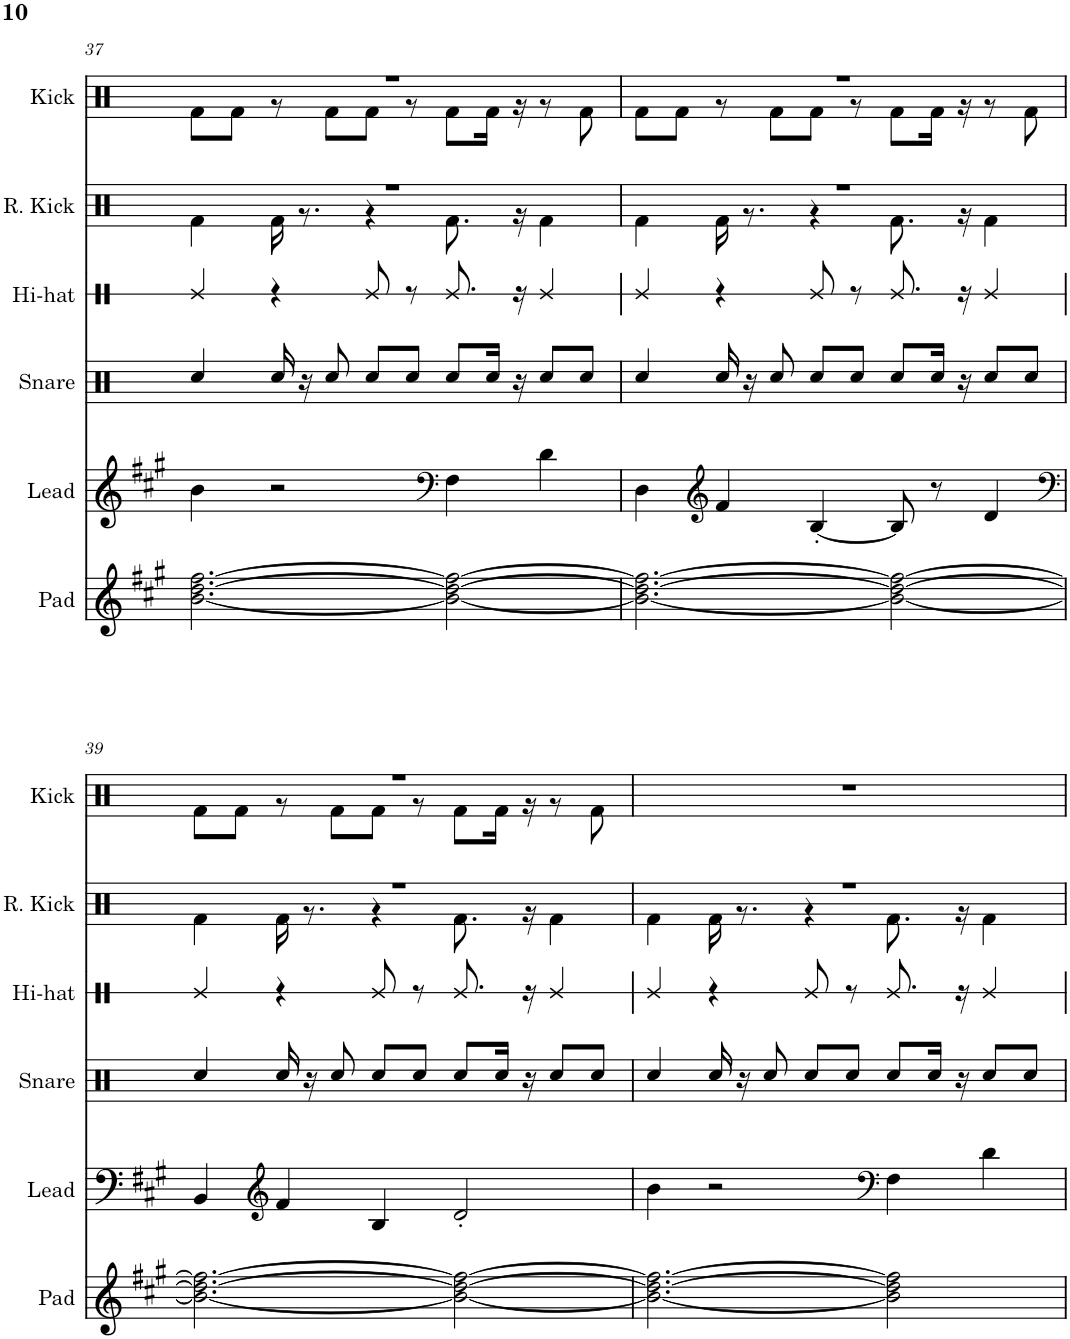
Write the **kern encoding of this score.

**kern	**kern	**kern	**kern	**kern	**kern
*part6	*part5	*part4	*part3	*part2	*part1
*staff6	*staff5	*staff4	*staff3	*staff2	*staff1
*I"Pad	*I"Lead	*I"Snare	*I"Hi-hat	*I"Reverb Kick	*I"Kick
*I'Pad	*I'Lead	*I'Snare	*I'Hi-hat	*I'R. Kick	*I'Kick
!!LO:PB:g=z
*clefG2	*clefG2	*clefX	*clefX	*clefX	*clefX
*k[f#c#g#]	*k[f#c#g#]	*k[f#c#g#]	*k[f#c#g#]	*k[f#c#g#]	*k[f#c#g#]
*M5/4	*M5/4	*M5/4	*M5/4	*M5/4	*M5/4
=37	=37	=37	=37	=37	=37
*	*	*	*	*^	*^
[2.b\ [2.dd\ [2.ff#\	4b\	4Rcc/	4Re/	4%5r	4Rf\	4%5r	8Rf\L
.	.	.	.	.	.	.	8Rf\J
.	2r	16Rcc/	4r	.	16Rf\	.	8r
.	.	16r	.	.	8.r	.	.
.	.	8Rcc/	.	.	.	.	8Rf\L
.	.	8Rcc/L	8Re/	.	4r	.	8Rf\J
.	.	8Rcc/J	8r	.	.	.	8r
*	*clefF4	*	*	*	*	*	*
2b\_ 2dd\_ 2ff#\_	4F#\	8Rcc/L	8.Re/	.	8.Rf\	.	8Rf\L
.	.	16Rcc/Jk	.	.	.	.	16Rf\Jk
.	.	16r	16r	.	16r	.	16r
.	4d\	8Rcc/L	4Re/	.	4Rf\	.	8r
.	.	8Rcc/J	.	.	.	.	8Rf\
=38	=38	=38	=38	=38	=38	=38	=38
2.b\_ 2.dd\_ 2.ff#\_	4D\	4Rcc/	4Re/	4%5r	4Rf\	4%5r	8Rf\L
.	.	.	.	.	.	.	8Rf\J
*	*clefG2	*	*	*	*	*	*
.	4f#/	16Rcc/	4r	.	16Rf\	.	8r
.	.	16r	.	.	8.r	.	.
.	.	8Rcc/	.	.	.	.	8Rf\L
.	[4B'/	8Rcc/L	8Re/	.	4r	.	8Rf\J
.	.	8Rcc/J	8r	.	.	.	8r
2b\_ 2dd\_ 2ff#\_	8B/]	8Rcc/L	8.Re/	.	8.Rf\	.	8Rf\L
.	8r	16Rcc/Jk	.	.	.	.	16Rf\Jk
.	.	16r	16r	.	16r	.	16r
.	4d/	8Rcc/L	4Re/	.	4Rf\	.	8r
.	.	8Rcc/J	.	.	.	.	8Rf\
!!LO:LB:g=z	!!
=39	=39	=39	=39	=39	=39	=39	=39
*	*clefF4	*	*	*	*	*	*
2.b\_ 2.dd\_ 2.ff#\_	4BB/	4Rcc/	4Re/	4%5r	4Rf\	4%5r	8Rf\L
.	.	.	.	.	.	.	8Rf\J
*	*clefG2	*	*	*	*	*	*
.	4f#/	16Rcc/	4r	.	16Rf\	.	8r
.	.	16r	.	.	8.r	.	.
.	.	8Rcc/	.	.	.	.	8Rf\L
.	4B/	8Rcc/L	8Re/	.	4r	.	8Rf\J
.	.	8Rcc/J	8r	.	.	.	8r
2b\_ 2dd\_ 2ff#\_	2d'/	8Rcc/L	8.Re/	.	8.Rf\	.	8Rf\L
.	.	16Rcc/Jk	.	.	.	.	16Rf\Jk
.	.	16r	16r	.	16r	.	16r
.	.	8Rcc/L	4Re/	.	4Rf\	.	8r
.	.	8Rcc/J	.	.	.	.	8Rf\
*	*	*	*	*	*	*v	*v
=40	=40	=40	=40	=40	=40	=40
2.b\_ 2.dd\_ 2.ff#\_	4b\	4Rcc/	4Re/	4%5r	4Rf\	4%5r
.	2r	16Rcc/	4r	.	16Rf\	.
.	.	16r	.	.	8.r	.
.	.	8Rcc/	.	.	.	.
.	.	8Rcc/L	8Re/	.	4r	.
.	.	8Rcc/J	8r	.	.	.
*	*clefF4	*	*	*	*	*
2b\] 2dd\] 2ff#\]	4F#\	8Rcc/L	8.Re/	.	8.Rf\	.
.	.	16Rcc/Jk	.	.	.	.
.	.	16r	16r	.	16r	.
.	4d\	8Rcc/L	4Re/	.	4Rf\	.
.	.	8Rcc/J	.	.	.	.
*	*	*	*	*v	*v	*
=	=	=	=	=	=
*-	*-	*-	*-	*-	*-
